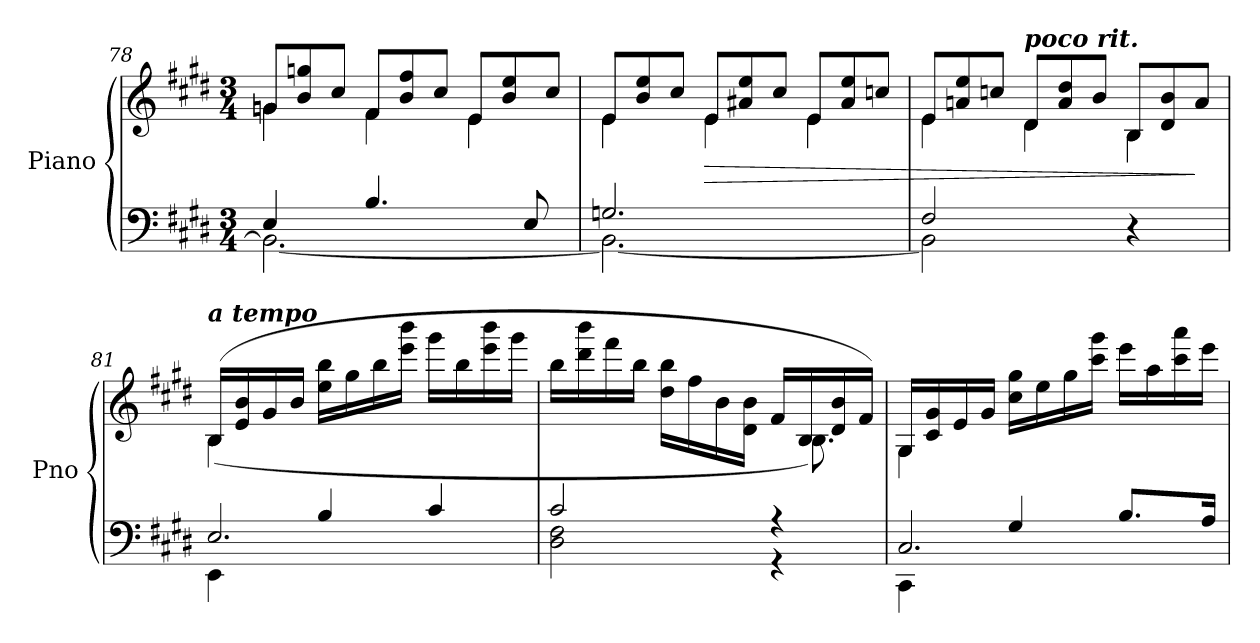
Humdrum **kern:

**kern	**kern	**dynam
*part1	*part1	*part1
*staff2	*staff1	*staff1/2
*I"Piano	*	*
*I'Pno	*	*
*clefF4	*clefG2	*
*k[f#c#g#d#]	*k[f#c#g#d#]	*
*M3/4	*M3/4	*
=78	=78	=78
*^	*	*
*	*	*Xtuplet	*
*	*	*^	*
4E/	2.BB\_	12gn/L	4gn\	.
.	.	12b/ 12ggn/	.	.
.	.	12cc#/J	.	.
4.B/	.	12f#/L	4f#\	.
.	.	12b/ 12ff#/	.	.
.	.	12cc#/J	.	.
.	.	12e/L	4e\	.
.	.	12b/ 12ee/	.	.
8E/	.	.	.	.
.	.	12cc#/J	.	.
=79	=79	=79	=79	=79
2.Gn/	2.BB\_	12e/L	4e\	.
.	.	12b/ 12ee/	.	.
.	.	12cc#/J	.	.
!	!	!	!	!LO:HP:b
.	.	12e/L	4e\	>
.	.	12a#X/ 12ee/	.	.
.	.	12cc#/J	.	.
.	.	12e/L	4e\	.
.	.	12a#/ 12ee/	.	.
.	.	12ccn/J	.	.
=80	=80	=80	=80	=80
*	*	*	*^	*
2F#/	2BB\]	12e/L	4e\	2ryy	.
.	.	12an/ 12ee/	.	.	.
.	.	12ccn/J	.	.	.
!	!	!LO:TX:a:Bi:t=poco rit.	!	!	!
.	.	12d#/L	4d#\	.	.
.	.	12a/ 12dd#/	.	.	.
.	.	12b/J	.	.	.
4r	4ryy	12B/L	4B\	4ryy	.
.	.	12d#/ 12b/	.	.	.
.	.	12a/J	.	.	]
*	*	*	*v	*v	*
!!LO:PB:g=z
=81	=81	=81	=81	=81
*	*^	*	*	*
!	!	!	!LO:TX:a:Bi:t=a tempo	!	!
!	!	!	!	!	!LO:DY:b
!	!	!	!	!	!LO:DY:n=1:a
4ryy	2.E/	4EE\	(>16B/LL	(4B\	p other-dynamics
.	.	.	16e/ 16b/	.	.
.	.	.	16g#/	.	.
.	.	.	16b/JJ	.	.
2ryy	.	4B/	16ee\ 16bb\LL	2ryy	.
.	.	.	16gg#\	.	.
.	.	.	16bb\	.	.
.	.	.	16eee\ 16bbb\JJ	.	.
.	.	4c#/	16ggg#\LL	.	.
.	.	.	16bb\	.	.
.	.	.	16eee\ 16bbb\	.	.
.	.	.	16ggg#\JJ	.	.
=82	=82	=82	=82	=82	=82
2ryy	2c#/	2D#\ 2F#\	16bb\LL	2ryy	.
.	.	.	16ddd#\ 16bbb\	.	.
.	.	.	16fff#\	.	.
.	.	.	16bb\JJ	.	.
.	.	.	16dd#\ 16bb\LL	.	.
.	.	.	16ff#\	.	.
.	.	.	16b\	.	.
.	.	.	16d#\ 16b\JJ	.	.
16ryy	4r	4r	16f#/LL	16ryy	.
8.ryy	.	.	16B/	8.B\)	.
.	.	.	16d#/ 16b/	.	.
.	.	.	16f#/JJ)	.	.
=83	=83	=83	=83	=83	=83
4ryy	2.C#/	4CC#\	16G#/LL	4G#\	.
.	.	.	16c#/ 16g#/	.	.
.	.	.	16e/	.	.
.	.	.	16g#/JJ	.	.
2ryy	.	4G#/	16cc#\ 16gg#\LL	2ryy	.
.	.	.	16ee\	.	.
.	.	.	16gg#\	.	.
.	.	.	16ccc#\ 16ggg#\JJ	.	.
.	.	8.B/L	16eee\LL	.	.
.	.	.	16aa\	.	.
.	.	.	16ccc#\ 16aaa\	.	.
.	.	16A/Jk	16eee\JJ	.	.
*v	*v	*v	*	*	*
*	*v	*v	*
=	=	=
*-	*-	*-
